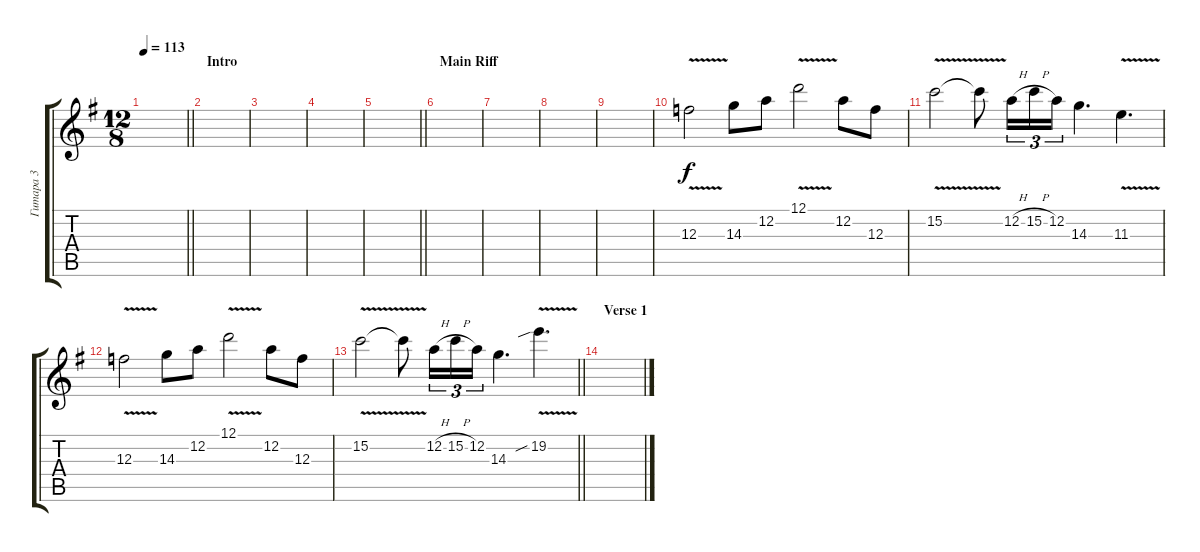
\track ("Гитара 3" "Гитара 3") {instrument distortionguitar}
\staff {score tabs}
\tuning (D4 A3 F3 C3 G2 D2) {hide}
\ts (12 8)
\tempo 113
\clef g2
\barLineRight lightlight
\ks eminor
|
\section ("" "Intro")
|
|
|
\barLineRight lightlight
|
\section ("" "Main Riff")
|
|
|
|
12.3{v}.2 14.3.8 12.2.8 12.1{v}.2 12.2.8 12.3.8 |
15.2{v}.2 15.2{t}.8 12.2{h}.16{tu (3 2)} 15.2{h}.16{tu (3 2)} 12.2.16{tu (3 2)} 14.3.4{d} 11.3{v}.4{d} |
12.3{v}.2 14.3.8 12.2.8 12.1{v}.2 12.2.8 12.3.8 |
\barLineRight lightlight
15.2{v}.2 15.2{t}.8 12.2{h}.16{tu (3 2)} 15.2{h}.16{tu (3 2)} 12.2.16{tu (3 2)} 14.3.4{d} 19.2{v sib}.4{d} |
\section ("" "Verse 1")
